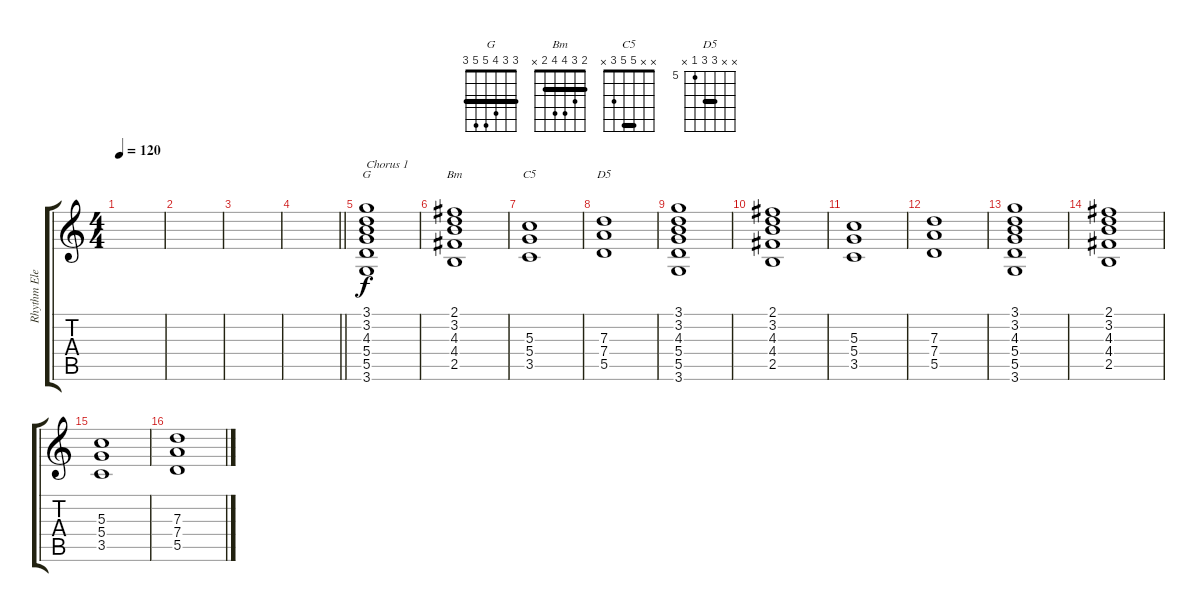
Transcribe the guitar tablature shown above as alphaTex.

\track ("Rhythm Elect" "Rhythm Ele") {instrument distortionguitar}
\staff {score tabs}
\tuning (E4 B3 G3 D3 A2 E2) {hide}
\chord ("G" 3 3 4 5 5 3) {barre 3}
\chord ("Bm" 2 3 4 4 2 x) {barre 2}
\chord ("C5" x x 5 5 3 x) {barre 5}
\chord ("D5" x x 7 7 5 x) {firstfret 5 barre 7}
\ts (4 4)
\tempo 120
\clef g2
\ks c
|
|
|
\barLineRight lightlight
|
(3.1 3.2 4.3 5.4 5.5 3.6).1{ch "G" txt "Chorus 1"} |
(2.1 3.2 4.3 4.4 2.5).1{ch "Bm"} |
(5.3 5.4 3.5).1{ch "C5"} |
(7.3 7.4 5.5).1{ch "D5"} |
(3.1 3.2 4.3 5.4 5.5 3.6).1 |
(2.1 3.2 4.3 4.4 2.5).1 |
(5.3 5.4 3.5).1 |
(7.3 7.4 5.5).1 |
(3.1 3.2 4.3 5.4 5.5 3.6).1 |
(2.1 3.2 4.3 4.4 2.5).1 |
(5.3 5.4 3.5).1 |
(7.3 7.4 5.5).1
